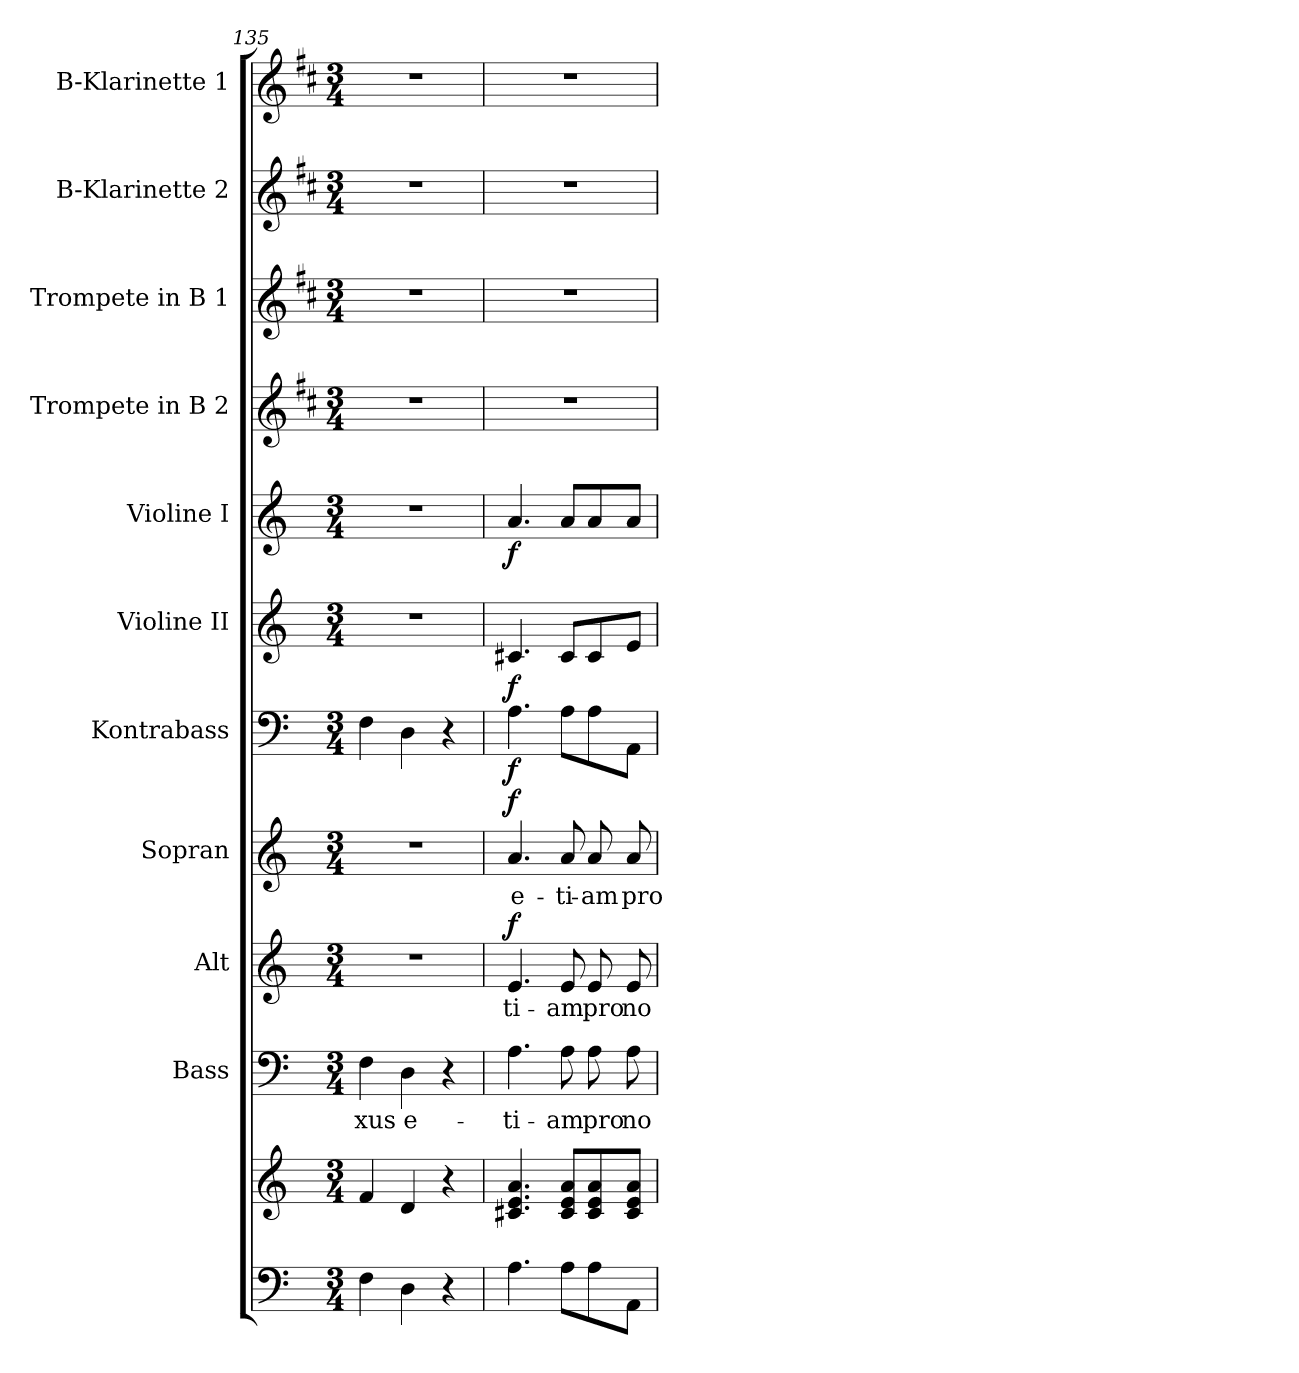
**kern	**kern	**kern	**text	**kern	**text	**dynam	**kern	**text	**dynam	**kern	**dynam	**kern	**dynam	**kern	**dynam	**kern	**kern	**kern	**kern
*part11	*part11	*part10	*part10	*part9	*part9	*part9	*part8	*part8	*part8	*part7	*part7	*part6	*part6	*part5	*part5	*part4	*part3	*part2	*part1
*staff12	*staff11	*staff10	*staff10	*staff9	*staff9	*staff9	*staff8	*staff8	*staff8	*staff7	*staff7	*staff6	*staff6	*staff5	*staff5	*staff4	*staff3	*staff2	*staff1
*	*	*I"Bass	*	*I"Alt	*	*	*I"Sopran	*	*	*I"Kontrabass	*	*I"Violine II	*	*I"Violine I	*	*I"Trompete in B 2	*I"Trompete in B 1	*I"B-Klarinette 2	*I"B-Klarinette 1
*	*	*I'B.	*	*I'A.	*	*	*I'S.	*	*	*I'Kb.	*	*I'Vl. II	*	*I'Vl. I	*	*I'Tr. 2	*I'Tr. 1	*I'B Kl. 2	*I'B Kl. 1
*clefF4	*clefG2	*clefF4	*	*clefG2	*	*	*clefG2	*	*	*clefF4	*	*clefG2	*	*clefG2	*	*clefG2	*clefG2	*clefG2	*clefG2
*	*	*	*	*	*	*	*	*	*	*ITrd7c12	*	*	*	*	*	*ITrd1c2	*ITrd1c2	*ITrd1c2	*ITrd1c2
*k[]	*k[]	*k[]	*	*k[]	*	*	*k[]	*	*	*k[]	*	*k[]	*	*k[]	*	*k[]	*k[]	*k[]	*k[]
*C:	*C:	*C:	*	*C:	*	*	*C:	*	*	*C:	*	*C:	*	*C:	*	*C:	*C:	*C:	*C:
*M3/4	*M3/4	*M3/4	*	*M3/4	*	*	*M3/4	*	*	*M3/4	*	*M3/4	*	*M3/4	*	*M3/4	*M3/4	*M3/4	*M3/4
=135	=135	=135	=135	=135	=135	=135	=135	=135	=135	=135	=135	=135	=135	=135	=135	=135	=135	=135	=135
!	!	!	!LO:LY:b	!	!	!	!	!	!	!	!	!	!	!	!	!	!	!	!
4F\	4f/	4F\	-xus	2.r	.	.	2.r	.	.	4FF\	.	2.r	.	2.r	.	2.r	2.r	2.r	2.r
!	!	!	!LO:LY:b	!	!	!	!	!	!	!	!	!	!	!	!	!	!	!	!
4D\	4d/	4D\	e-	.	.	.	.	.	.	4DD\	.	.	.	.	.	.	.	.	.
4r	4r	4r	.	.	.	.	.	.	.	4r	.	.	.	.	.	.	.	.	.
=136	=136	=136	=136	=136	=136	=136	=136	=136	=136	=136	=136	=136	=136	=136	=136	=136	=136	=136	=136
!	!	!	!LO:LY:b	!	!LO:LY:b	!LO:DY:a	!	!LO:LY:b	!LO:DY:a	!	!LO:DY:b	!	!LO:DY:b	!	!LO:DY:b	!	!	!	!
4.A\	4.c#X/ 4.e/ 4.a/	4.A\	-ti-	4.e/	-ti-	f	4.a/	e-	f	4.AA\	f	4.c#X/	f	4.a/	f	2.r	2.r	2.r	2.r
!	!	!	!LO:LY:b	!	!LO:LY:b	!	!	!LO:LY:b	!	!	!	!	!	!	!	!	!	!	!
8A\L	8c#/ 8e/ 8a/L	8A\	-am	8e/	-am	.	8a/	-ti-	.	8AA\L	.	8c#/L	.	8a/L	.	.	.	.	.
!	!	!	!LO:LY:b	!	!LO:LY:b	!	!	!LO:LY:b	!	!	!	!	!	!	!	!	!	!	!
8A\	8c#/ 8e/ 8a/	8A\	pro	8e/	pro	.	8a/	-am	.	8AA\	.	8c#/	.	8a/	.	.	.	.	.
!	!	!	!LO:LY:b	!	!LO:LY:b	!	!	!LO:LY:b	!	!	!	!	!	!	!	!	!	!	!
8AA\J	8c#/ 8e/ 8a/J	8A\	no-	8e/	no-	.	8a/	pro	.	8AAA\J	.	8e/J	.	8a/J	.	.	.	.	.
=	=	=	=	=	=	=	=	=	=	=	=	=	=	=	=	=	=	=	=
*-	*-	*-	*-	*-	*-	*-	*-	*-	*-	*-	*-	*-	*-	*-	*-	*-	*-	*-	*-
